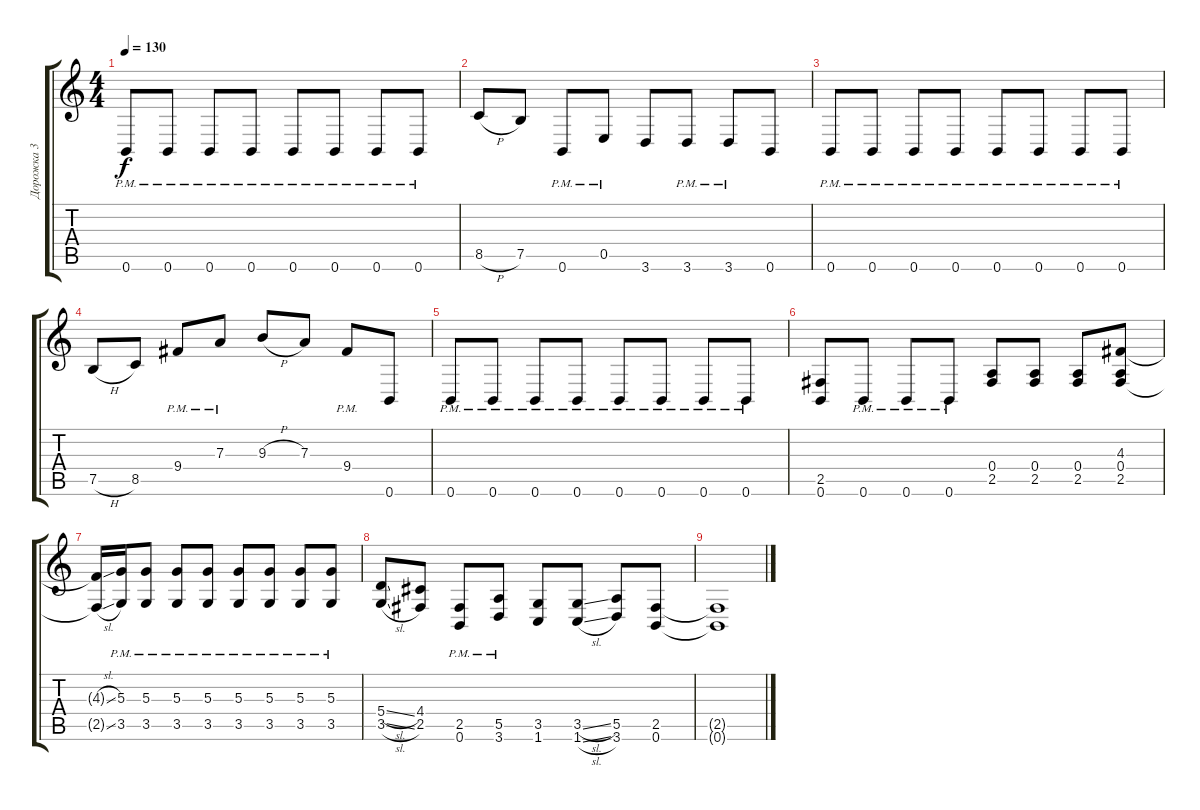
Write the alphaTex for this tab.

\track ("Дорожка 3" "Дорожка 3") {instrument distortionguitar}
\staff {score tabs}
\tuning (B3 Gb3 D3 A2 E2 B1) {hide}
\ts (4 4)
\tempo 130
\clef g2
\ks c
0.6{pm}.8{dy f} 0.6{pm}.8 0.6{pm}.8 0.6{pm}.8 0.6{pm}.8 0.6{pm}.8 0.6{pm}.8 0.6{pm}.8 |
8.5{h}.8 7.5.8 0.6{pm}.8 0.5{pm}.8 3.6.8 3.6{pm}.8 3.6{pm}.8 0.6.8 |
0.6{pm}.8 0.6{pm}.8 0.6{pm}.8 0.6{pm}.8 0.6{pm}.8 0.6{pm}.8 0.6{pm}.8 0.6{pm}.8 |
7.5{h}.8 8.5.8 9.4{pm}.8 7.3{pm}.8 9.3{h}.8 7.3.8 9.4{pm}.8 0.6.8 |
0.6{pm}.8 0.6{pm}.8 0.6{pm}.8 0.6{pm}.8 0.6{pm}.8 0.6{pm}.8 0.6{pm}.8 0.6{pm}.8 |
(2.5 0.6).8 0.6{pm}.8 0.6{pm}.8 0.6{pm}.8 (0.4 2.5).8 (0.4 2.5).8 (0.4 2.5).8 (4.3 0.4 2.5).8 |
(4.3{sl t} 2.5{sl t}).16 (5.3{pm} 3.5{pm}).16 (5.3{pm} 3.5{pm}).8 (5.3{pm} 3.5{pm}).8 (5.3{pm} 3.5{pm}).8 (5.3{pm} 3.5{pm}).8 (5.3{pm} 3.5{pm}).8 (5.3{pm} 3.5{pm}).8 (5.3{pm} 3.5{pm}).8 |
(5.4{sl} 3.5{sl}).8 (4.4 2.5).8 (2.5{pm} 0.6{pm}).8 (5.5{pm} 3.6{pm}).8 (3.5 1.6).8 (3.5{sl} 1.6{sl}).8 (5.5 3.6).8 (2.5 0.6).8 |
(2.5{t} 0.6{t}).1
